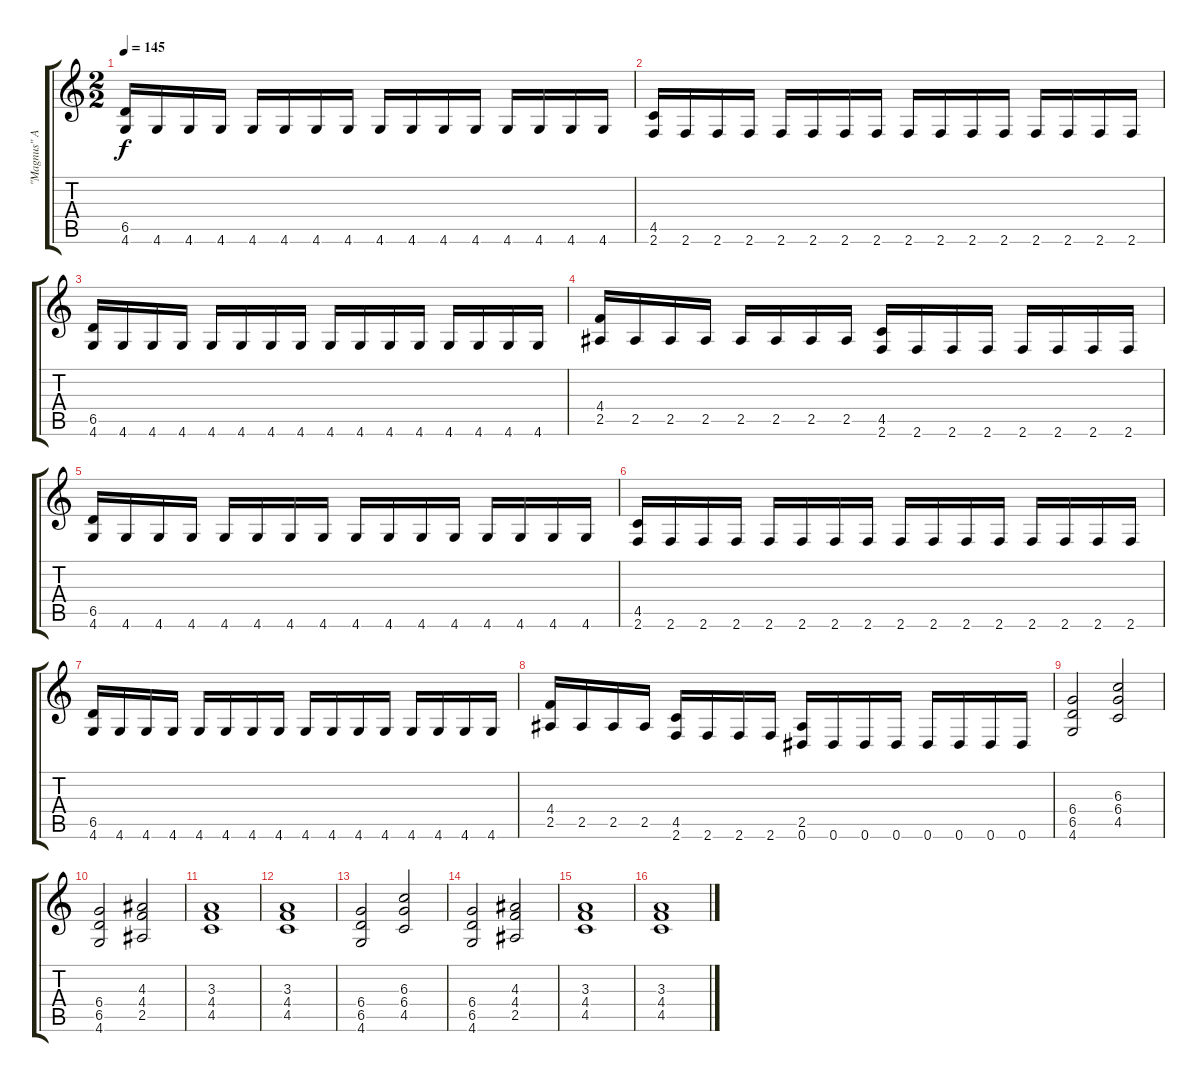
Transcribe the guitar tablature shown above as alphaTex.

\track ("\"Magnus\" Armin Siepen" "\"Magnus\" A") {instrument distortionguitar}
\staff {score tabs}
\tuning (Eb4 Bb3 Gb3 Db3 Ab2 Eb2) {hide}
\ts (2 2)
\tempo 145
\clef g2
\ks c
(6.5 4.6).16{dy f} 4.6.16 4.6.16 4.6.16 4.6.16 4.6.16 4.6.16 4.6.16 4.6.16 4.6.16 4.6.16 4.6.16 4.6.16 4.6.16 4.6.16 4.6.16 |
(4.5 2.6).16 2.6.16 2.6.16 2.6.16 2.6.16 2.6.16 2.6.16 2.6.16 2.6.16 2.6.16 2.6.16 2.6.16 2.6.16 2.6.16 2.6.16 2.6.16 |
(6.5 4.6).16 4.6.16 4.6.16 4.6.16 4.6.16 4.6.16 4.6.16 4.6.16 4.6.16 4.6.16 4.6.16 4.6.16 4.6.16 4.6.16 4.6.16 4.6.16 |
(4.4 2.5).16 2.5.16 2.5.16 2.5.16 2.5.16 2.5.16 2.5.16 2.5.16 (4.5 2.6).16 2.6.16 2.6.16 2.6.16 2.6.16 2.6.16 2.6.16 2.6.16 |
(6.5 4.6).16 4.6.16 4.6.16 4.6.16 4.6.16 4.6.16 4.6.16 4.6.16 4.6.16 4.6.16 4.6.16 4.6.16 4.6.16 4.6.16 4.6.16 4.6.16 |
(4.5 2.6).16 2.6.16 2.6.16 2.6.16 2.6.16 2.6.16 2.6.16 2.6.16 2.6.16 2.6.16 2.6.16 2.6.16 2.6.16 2.6.16 2.6.16 2.6.16 |
(6.5 4.6).16 4.6.16 4.6.16 4.6.16 4.6.16 4.6.16 4.6.16 4.6.16 4.6.16 4.6.16 4.6.16 4.6.16 4.6.16 4.6.16 4.6.16 4.6.16 |
(4.4 2.5).16 2.5.16 2.5.16 2.5.16 (4.5 2.6).16 2.6.16 2.6.16 2.6.16 (2.5 0.6).16 0.6.16 0.6.16 0.6.16 0.6.16 0.6.16 0.6.16 0.6.16 |
(6.4 6.5 4.6).2 (6.3 6.4 4.5).2 |
(6.4 6.5 4.6).2 (4.3 4.4 2.5).2 |
(3.3 4.4 4.5).1 |
(3.3 4.4 4.5).1 |
(6.4 6.5 4.6).2 (6.3 6.4 4.5).2 |
(6.4 6.5 4.6).2 (4.3 4.4 2.5).2 |
(3.3 4.4 4.5).1 |
(3.3 4.4 4.5).1
